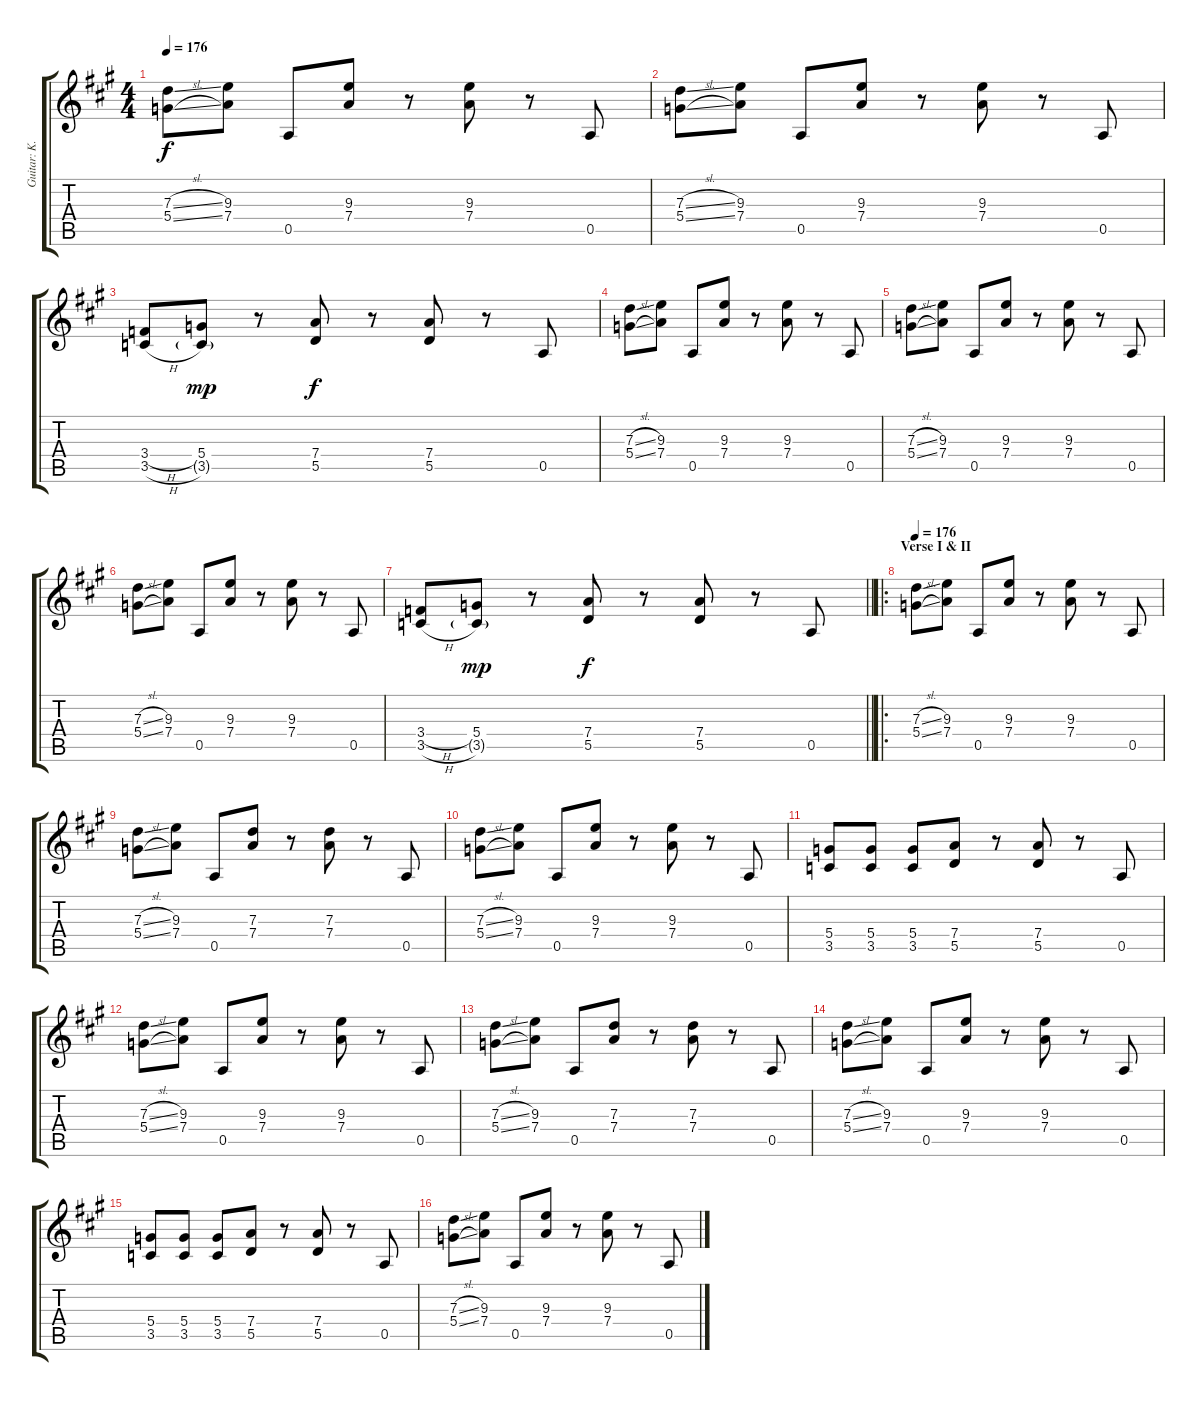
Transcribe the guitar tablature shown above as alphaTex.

\track ("Guitar: K.K." "Guitar: K.") {instrument overdrivenguitar}
\staff {score tabs}
\tuning (E4 B3 G3 D3 A2 E2) {hide}
\ts (4 4)
\tempo 176
\clef g2
\ks a
(7.3{sl} 5.4{sl}).8{dy f} (9.3 7.4).8 0.5.8 (9.3 7.4).8 r.8 (9.3 7.4).8 r.8 0.5.8 |
(7.3{sl} 5.4{sl}).8 (9.3 7.4).8 0.5.8 (9.3 7.4).8 r.8 (9.3 7.4).8 r.8 0.5.8 |
(3.4{h} 3.5{h}).8 (5.4 3.5{g}).8{dy mp} r.8 (7.4 5.5).8{dy f} r.8 (7.4 5.5).8 r.8 0.5.8 |
(7.3{sl} 5.4{sl}).8 (9.3 7.4).8 0.5.8 (9.3 7.4).8 r.8 (9.3 7.4).8 r.8 0.5.8 |
(7.3{sl} 5.4{sl}).8 (9.3 7.4).8 0.5.8 (9.3 7.4).8 r.8 (9.3 7.4).8 r.8 0.5.8 |
(7.3{sl} 5.4{sl}).8 (9.3 7.4).8 0.5.8 (9.3 7.4).8 r.8 (9.3 7.4).8 r.8 0.5.8 |
\barLineRight lightlight
(3.4{h} 3.5{h}).8 (5.4 3.5{g}).8{dy mp} r.8 (7.4 5.5).8{dy f} r.8 (7.4 5.5).8 r.8 0.5.8 |
\ro
\section ("" "Verse I & II")
\tempo 176
(7.3{sl} 5.4{sl}).8 (9.3 7.4).8 0.5.8 (9.3 7.4).8 r.8 (9.3 7.4).8 r.8 0.5.8 |
(7.3{sl} 5.4{sl}).8 (9.3 7.4).8 0.5.8 (7.3 7.4).8 r.8 (7.3 7.4).8 r.8 0.5.8 |
(7.3{sl} 5.4{sl}).8 (9.3 7.4).8 0.5.8 (9.3 7.4).8 r.8 (9.3 7.4).8 r.8 0.5.8 |
(5.4 3.5).8 (5.4 3.5).8 (5.4 3.5).8 (7.4 5.5).8 r.8 (7.4 5.5).8 r.8 0.5.8 |
(7.3{sl} 5.4{sl}).8 (9.3 7.4).8 0.5.8 (9.3 7.4).8 r.8 (9.3 7.4).8 r.8 0.5.8 |
(7.3{sl} 5.4{sl}).8 (9.3 7.4).8 0.5.8 (7.3 7.4).8 r.8 (7.3 7.4).8 r.8 0.5.8 |
(7.3{sl} 5.4{sl}).8 (9.3 7.4).8 0.5.8 (9.3 7.4).8 r.8 (9.3 7.4).8 r.8 0.5.8 |
(5.4 3.5).8 (5.4 3.5).8 (5.4 3.5).8 (7.4 5.5).8 r.8 (7.4 5.5).8 r.8 0.5.8 |
(7.3{sl} 5.4{sl}).8 (9.3 7.4).8 0.5.8 (9.3 7.4).8 r.8 (9.3 7.4).8 r.8 0.5.8
